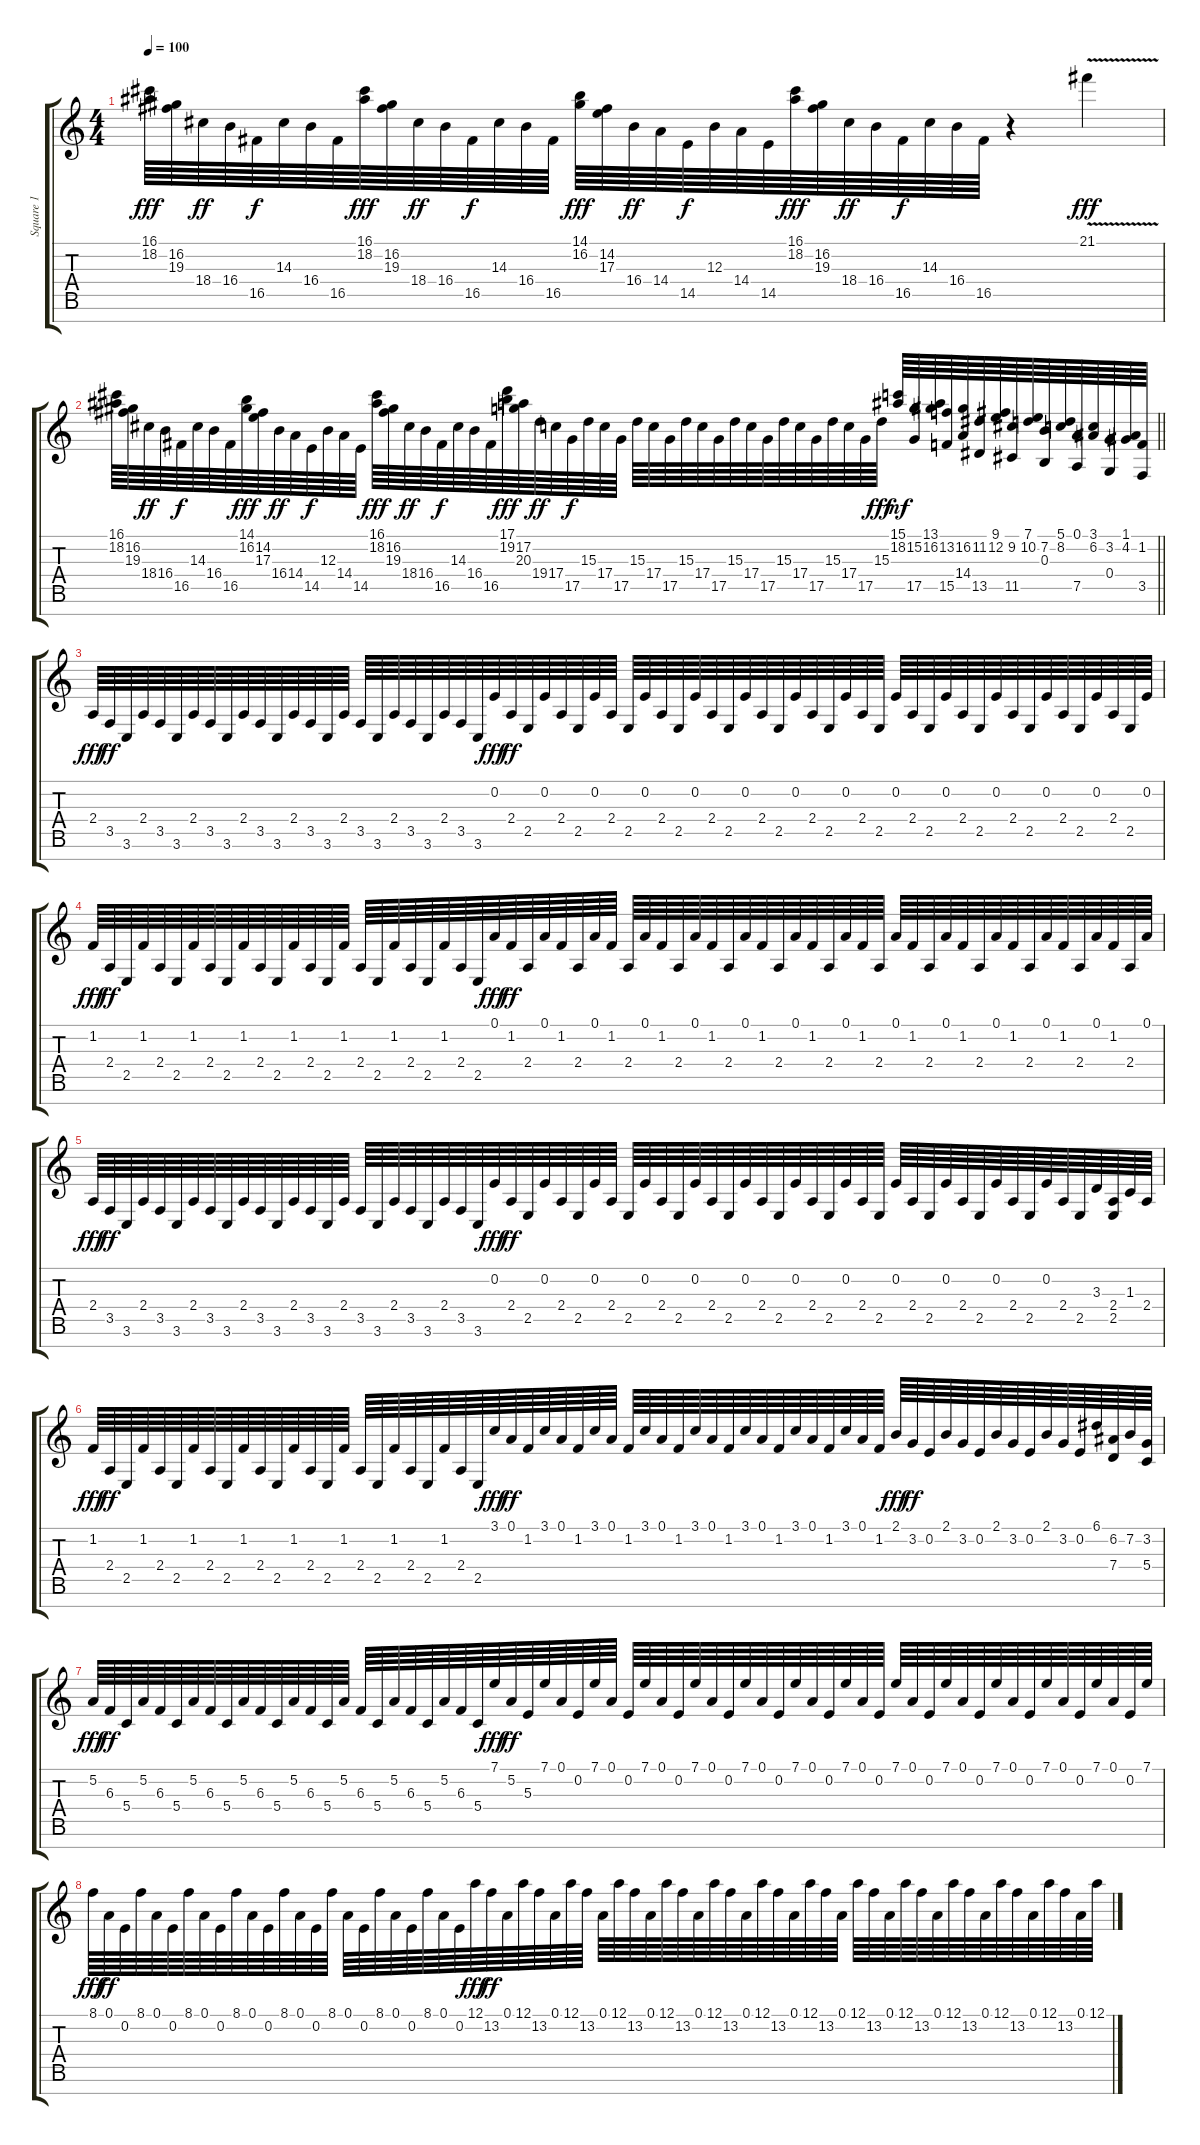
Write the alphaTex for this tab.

\track ("Square 1" "Square 1") {instrument lead1square}
\staff {score tabs}
\tuning (A4 E4 B3 G3 D3 A2 E2) {hide}
\ts (4 4)
\tempo 100
\clef g2
\ks c
(16.1 18.2).64{dy fff} (16.2 19.3).64 18.4.64{dy ff} 16.4.64 16.5.64{dy f} 14.3.64 16.4.64 16.5.64 (16.1 18.2).64{dy fff} (16.2 19.3).64 18.4.64{dy ff} 16.4.64 16.5.64{dy f} 14.3.64 16.4.64 16.5.64 (14.1 16.2).64{dy fff} (14.2 17.3).64 16.4.64{dy ff} 14.4.64 14.5.64{dy f} 12.3.64 14.4.64 14.5.64 (16.1 18.2).64{dy fff} (16.2 19.3).64 18.4.64{dy ff} 16.4.64 16.5.64{dy f} 14.3.64 16.4.64 16.5.64 r.4 21.1{v}.4{dy fff} |
\barLineRight lightlight
(16.1 18.2).64 (16.2 19.3).64 18.4.64{dy ff} 16.4.64 16.5.64{dy f} 14.3.64 16.4.64 16.5.64 (14.1 16.2).64{dy fff} (14.2 17.3).64 16.4.64{dy ff} 14.4.64 14.5.64{dy f} 12.3.64 14.4.64 14.5.64 (16.1 18.2).64{dy fff} (16.2 19.3).64 18.4.64{dy ff} 16.4.64 16.5.64{dy f} 14.3.64 16.4.64 16.5.64 (17.1 19.2).64{dy fff} (17.2 20.3).64 19.4.64{dy ff} 17.4.64 17.5.64{dy f} 15.3.64 17.4.64 17.5.64 15.3.64 17.4.64 17.5.64 15.3.64 17.4.64 17.5.64 15.3.64 17.4.64 17.5.64 15.3.64 17.4.64 17.5.64 15.3.64 17.4.64 17.5.64 15.3.64{dy fff} (15.1 18.2).64{dy mf} (15.2 17.5).64 (13.1 16.2).64 (13.2 15.5).64 (16.2 14.4).64 (11.2 13.5).64 (9.1 12.2).64 (9.2 11.5).64 (7.1 10.2).64 (7.2 0.3).64 (5.1 8.2).64 (0.1 7.5).64 (3.1 6.2).64 (3.2 0.4).64 (1.1 4.2).64 (1.2 3.5).64 |
\section ("" "")
2.4.64{dy fff} 3.5.64{dy ff} 3.6.64 2.4.64 3.5.64 3.6.64 2.4.64 3.5.64 3.6.64 2.4.64 3.5.64 3.6.64 2.4.64 3.5.64 3.6.64 2.4.64 3.5.64 3.6.64 2.4.64 3.5.64 3.6.64 2.4.64 3.5.64 3.6.64 0.2.64{dy fff} 2.4.64{dy ff} 2.5.64 0.2.64 2.4.64 2.5.64 0.2.64 2.4.64 2.5.64 0.2.64 2.4.64 2.5.64 0.2.64 2.4.64 2.5.64 0.2.64 2.4.64 2.5.64 0.2.64 2.4.64 2.5.64 0.2.64 2.4.64 2.5.64 0.2.64 2.4.64 2.5.64 0.2.64 2.4.64 2.5.64 0.2.64 2.4.64 2.5.64 0.2.64 2.4.64 2.5.64 0.2.64 2.4.64 2.5.64 0.2.64 |
1.2.64{dy fff} 2.4.64{dy ff} 2.5.64 1.2.64 2.4.64 2.5.64 1.2.64 2.4.64 2.5.64 1.2.64 2.4.64 2.5.64 1.2.64 2.4.64 2.5.64 1.2.64 2.4.64 2.5.64 1.2.64 2.4.64 2.5.64 1.2.64 2.4.64 2.5.64 0.1.64{dy fff} 1.2.64{dy ff} 2.4.64 0.1.64 1.2.64 2.4.64 0.1.64 1.2.64 2.4.64 0.1.64 1.2.64 2.4.64 0.1.64 1.2.64 2.4.64 0.1.64 1.2.64 2.4.64 0.1.64 1.2.64 2.4.64 0.1.64 1.2.64 2.4.64 0.1.64 1.2.64 2.4.64 0.1.64 1.2.64 2.4.64 0.1.64 1.2.64 2.4.64 0.1.64 1.2.64 2.4.64 0.1.64 1.2.64 2.4.64 0.1.64 |
2.4.64{dy fff} 3.5.64{dy ff} 3.6.64 2.4.64 3.5.64 3.6.64 2.4.64 3.5.64 3.6.64 2.4.64 3.5.64 3.6.64 2.4.64 3.5.64 3.6.64 2.4.64 3.5.64 3.6.64 2.4.64 3.5.64 3.6.64 2.4.64 3.5.64 3.6.64 0.2.64{dy fff} 2.4.64{dy ff} 2.5.64 0.2.64 2.4.64 2.5.64 0.2.64 2.4.64 2.5.64 0.2.64 2.4.64 2.5.64 0.2.64 2.4.64 2.5.64 0.2.64 2.4.64 2.5.64 0.2.64 2.4.64 2.5.64 0.2.64 2.4.64 2.5.64 0.2.64 2.4.64 2.5.64 0.2.64 2.4.64 2.5.64 0.2.64 2.4.64 2.5.64 0.2.64 2.4.64 2.5.64 3.3.64 (2.4 2.5).64 1.3.64 2.4.64 |
1.2.64{dy fff} 2.4.64{dy ff} 2.5.64 1.2.64 2.4.64 2.5.64 1.2.64 2.4.64 2.5.64 1.2.64 2.4.64 2.5.64 1.2.64 2.4.64 2.5.64 1.2.64 2.4.64 2.5.64 1.2.64 2.4.64 2.5.64 1.2.64 2.4.64 2.5.64 3.1.64{dy fff} 0.1.64{dy ff} 1.2.64 3.1.64 0.1.64 1.2.64 3.1.64 0.1.64 1.2.64 3.1.64 0.1.64 1.2.64 3.1.64 0.1.64 1.2.64 3.1.64 0.1.64 1.2.64 3.1.64 0.1.64 1.2.64 3.1.64 0.1.64 1.2.64 2.1.64{dy fff} 3.2.64{dy ff} 0.2.64 2.1.64 3.2.64 0.2.64 2.1.64 3.2.64 0.2.64 2.1.64 3.2.64 0.2.64 6.1.64 (6.2 7.4).64 7.2.64 (3.2 5.4).64 |
5.2.64{dy fff} 6.3.64{dy ff} 5.4.64 5.2.64 6.3.64 5.4.64 5.2.64 6.3.64 5.4.64 5.2.64 6.3.64 5.4.64 5.2.64 6.3.64 5.4.64 5.2.64 6.3.64 5.4.64 5.2.64 6.3.64 5.4.64 5.2.64 6.3.64 5.4.64 7.1.64{dy fff} 5.2.64{dy ff} 5.3.64 7.1.64 0.1.64 0.2.64 7.1.64 0.1.64 0.2.64 7.1.64 0.1.64 0.2.64 7.1.64 0.1.64 0.2.64 7.1.64 0.1.64 0.2.64 7.1.64 0.1.64 0.2.64 7.1.64 0.1.64 0.2.64 7.1.64 0.1.64 0.2.64 7.1.64 0.1.64 0.2.64 7.1.64 0.1.64 0.2.64 7.1.64 0.1.64 0.2.64 7.1.64 0.1.64 0.2.64 7.1.64 |
8.1.64{dy fff} 0.1.64{dy ff} 0.2.64 8.1.64 0.1.64 0.2.64 8.1.64 0.1.64 0.2.64 8.1.64 0.1.64 0.2.64 8.1.64 0.1.64 0.2.64 8.1.64 0.1.64 0.2.64 8.1.64 0.1.64 0.2.64 8.1.64 0.1.64 0.2.64 12.1.64{dy fff} 13.2.64{dy ff} 0.1.64 12.1.64 13.2.64 0.1.64 12.1.64 13.2.64 0.1.64 12.1.64 13.2.64 0.1.64 12.1.64 13.2.64 0.1.64 12.1.64 13.2.64 0.1.64 12.1.64 13.2.64 0.1.64 12.1.64 13.2.64 0.1.64 12.1.64 13.2.64 0.1.64 12.1.64 13.2.64 0.1.64 12.1.64 13.2.64 0.1.64 12.1.64 13.2.64 0.1.64 12.1.64 13.2.64 0.1.64 12.1.64
